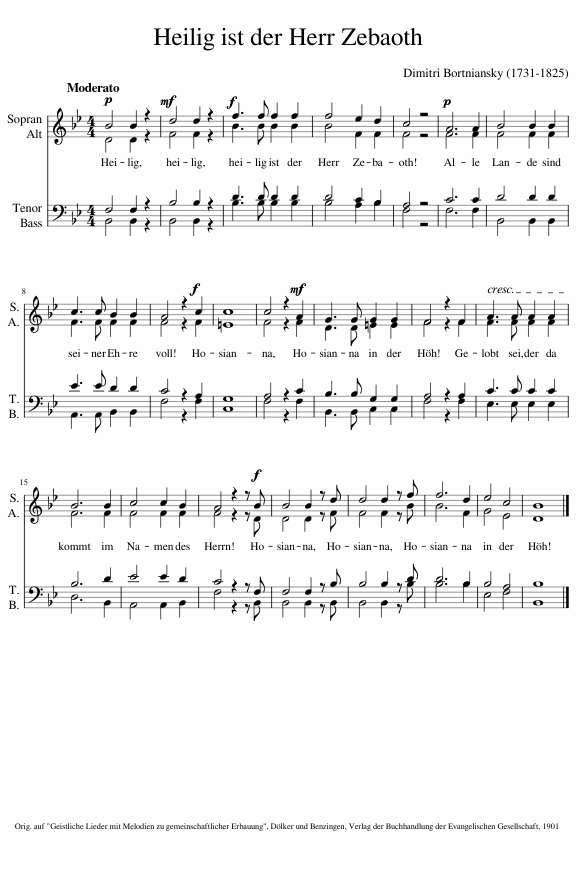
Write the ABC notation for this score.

X:1
%%score ( 1 2 ) ( 3 4 )
L:1/8
Q:1/4=120
M:4/4
I:linebreak $
K:Bb
V:1 treble
V:2 treble
V:3 bass
V:4 bass
V:1
!p! B4 B2 z2 |!mf! d4 d2 z2 |!f! f3 f f2 f2 | f4 e2 d2 | c4 z4 | %5
!p! A6 A2 | B4 B2 B2 |$ c3 c B2 B2 | A4 z2!f! c2 | c8 | %10
 c4 z2!mf! A2 | G3 G G2 G2 | F4 z2 F2 | A3 A A2 A2 |$ B6 B2 | %15
 c4 c2 B2 | A4 z2 z!f! B | B4 B2 z d | d4 d2 z f | f6 d2 | %20
 e4 c4 | B8 |] %22
V:2
 D4 D2 z2 | F4 F2 z2 | B3 B B2 B2 | B4 F2 F2 | F4 z4 | %5
 F6 F2 | F4 F2 F2 |$ F3 F F2 F2 | F4 z2 F2 | =E8 | %10
 F4 z2 F2 | D3 D =E2 E2 | F4 z2 F2 | F3 F F2 F2 |$ F6 F2 | %15
 F4 F2 F2 | F4 z2 z D | D4 D2 z F | F4 F2 z B | B6 F2 | %20
 G4 E4 | D8 |] %22
V:3
 F,4 F,2 z2 | B,4 B,2 z2 | D3 D D2 D2 | D4 C2 B,2 | A,4 z4 | %5
 C6 C2 | D4 D2 D2 |$ E3 E D2 D2 | C4 z2 A,2 | G,8 | %10
 A,4 z2 C2 | B,3 B, G,2 G,2 | A,4 z2 A,2 | C3 C C2 C2 |$ B,6 D2 | %15
 E4 E2 D2 | C4 z2 z F, | F,4 F,2 z B, | B,4 B,2 z D | D6 B,2 | %20
 B,4 A,4 | B,8 |] %22
V:4
 B,,4 B,,2 z2 | B,,4 B,,2 z2 | B,3 B, B,2 B,2 | B,4 A,2 B,2 | F,4 z4 | %5
 F,6 F,2 | B,,4 B,,2 B,,2 |$ A,,3 A,, B,,2 B,,2 | F,4 z2 F,2 | C,8 | %10
 F,4 z2 F,2 | B,,3 B,, C,2 C,2 | F,4 z2 F,2 | E,3 E, E,2 E,2 |$ D,6 B,,2 | %15
 A,,4 A,,2 B,,2 | F,4 z2 z B,, | B,,4 B,,2 z B,, | B,,4 B,,2 z B, | B,6 B,2 | %20
 E,4 F,4 | B,,8 |] %22
